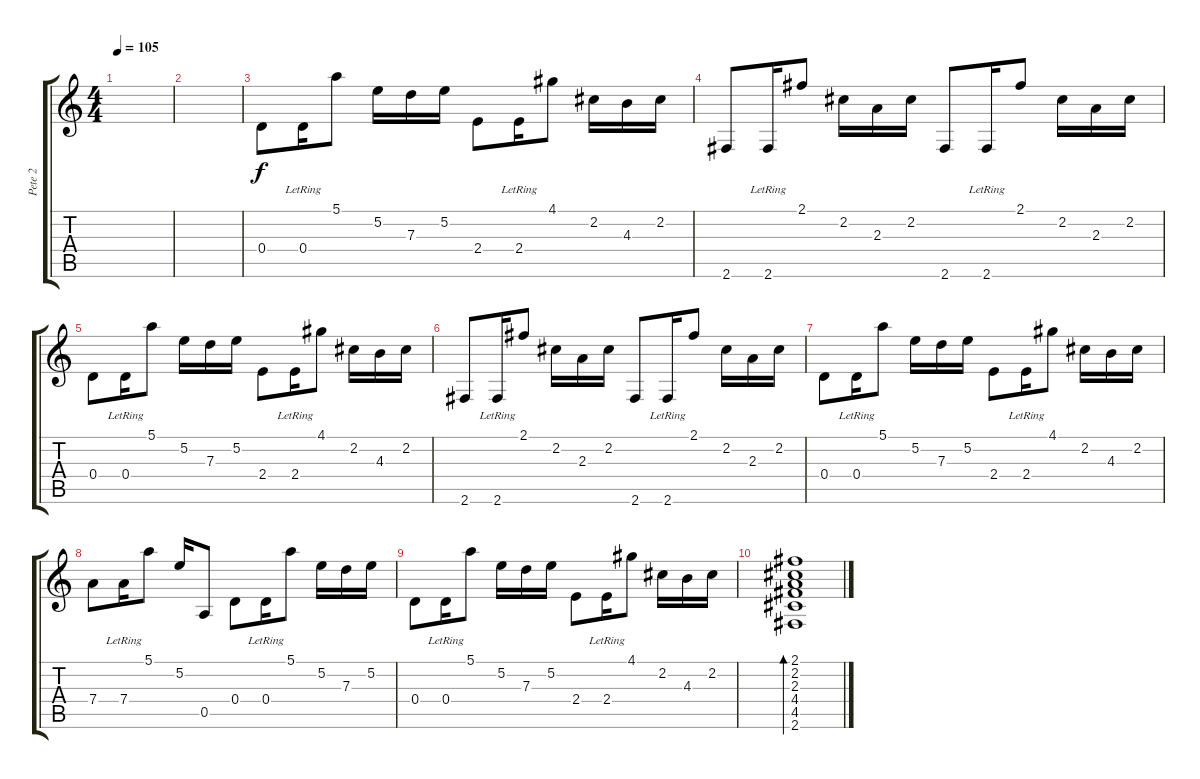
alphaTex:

\track ("Pete 2" "Pete 2") {instrument electricguitarclean}
\staff {score tabs}
\tuning (E4 B3 G3 D3 A2 E2) {hide}
\ts (4 4)
\tempo 105
\clef g2
\ks c
|
|
0.4.8 0.4{lr}.16 5.1.8 5.2.16 7.3.16 5.2.16 2.4.8 2.4{lr}.16 4.1.8 2.2.16 4.3.16 2.2.16 |
2.6.8 2.6{lr}.16 2.1.8 2.2.16 2.3.16 2.2.16 2.6.8 2.6{lr}.16 2.1.8 2.2.16 2.3.16 2.2.16 |
0.4.8 0.4{lr}.16 5.1.8 5.2.16 7.3.16 5.2.16 2.4.8 2.4{lr}.16 4.1.8 2.2.16 4.3.16 2.2.16 |
2.6.8 2.6{lr}.16 2.1.8 2.2.16 2.3.16 2.2.16 2.6.8 2.6{lr}.16 2.1.8 2.2.16 2.3.16 2.2.16 |
0.4.8 0.4{lr}.16 5.1.8 5.2.16 7.3.16 5.2.16 2.4.8 2.4{lr}.16 4.1.8 2.2.16 4.3.16 2.2.16 |
7.4.8 7.4{lr}.16 5.1.8 5.2.16 0.5.8 0.4.8 0.4{lr}.16 5.1.8 5.2.16 7.3.16 5.2.16 |
0.4.8 0.4{lr}.16 5.1.8 5.2.16 7.3.16 5.2.16 2.4.8 2.4{lr}.16 4.1.8 2.2.16 4.3.16 2.2.16 |
(2.1 2.2 2.3 4.4 4.5 2.6).1{bd 120}
